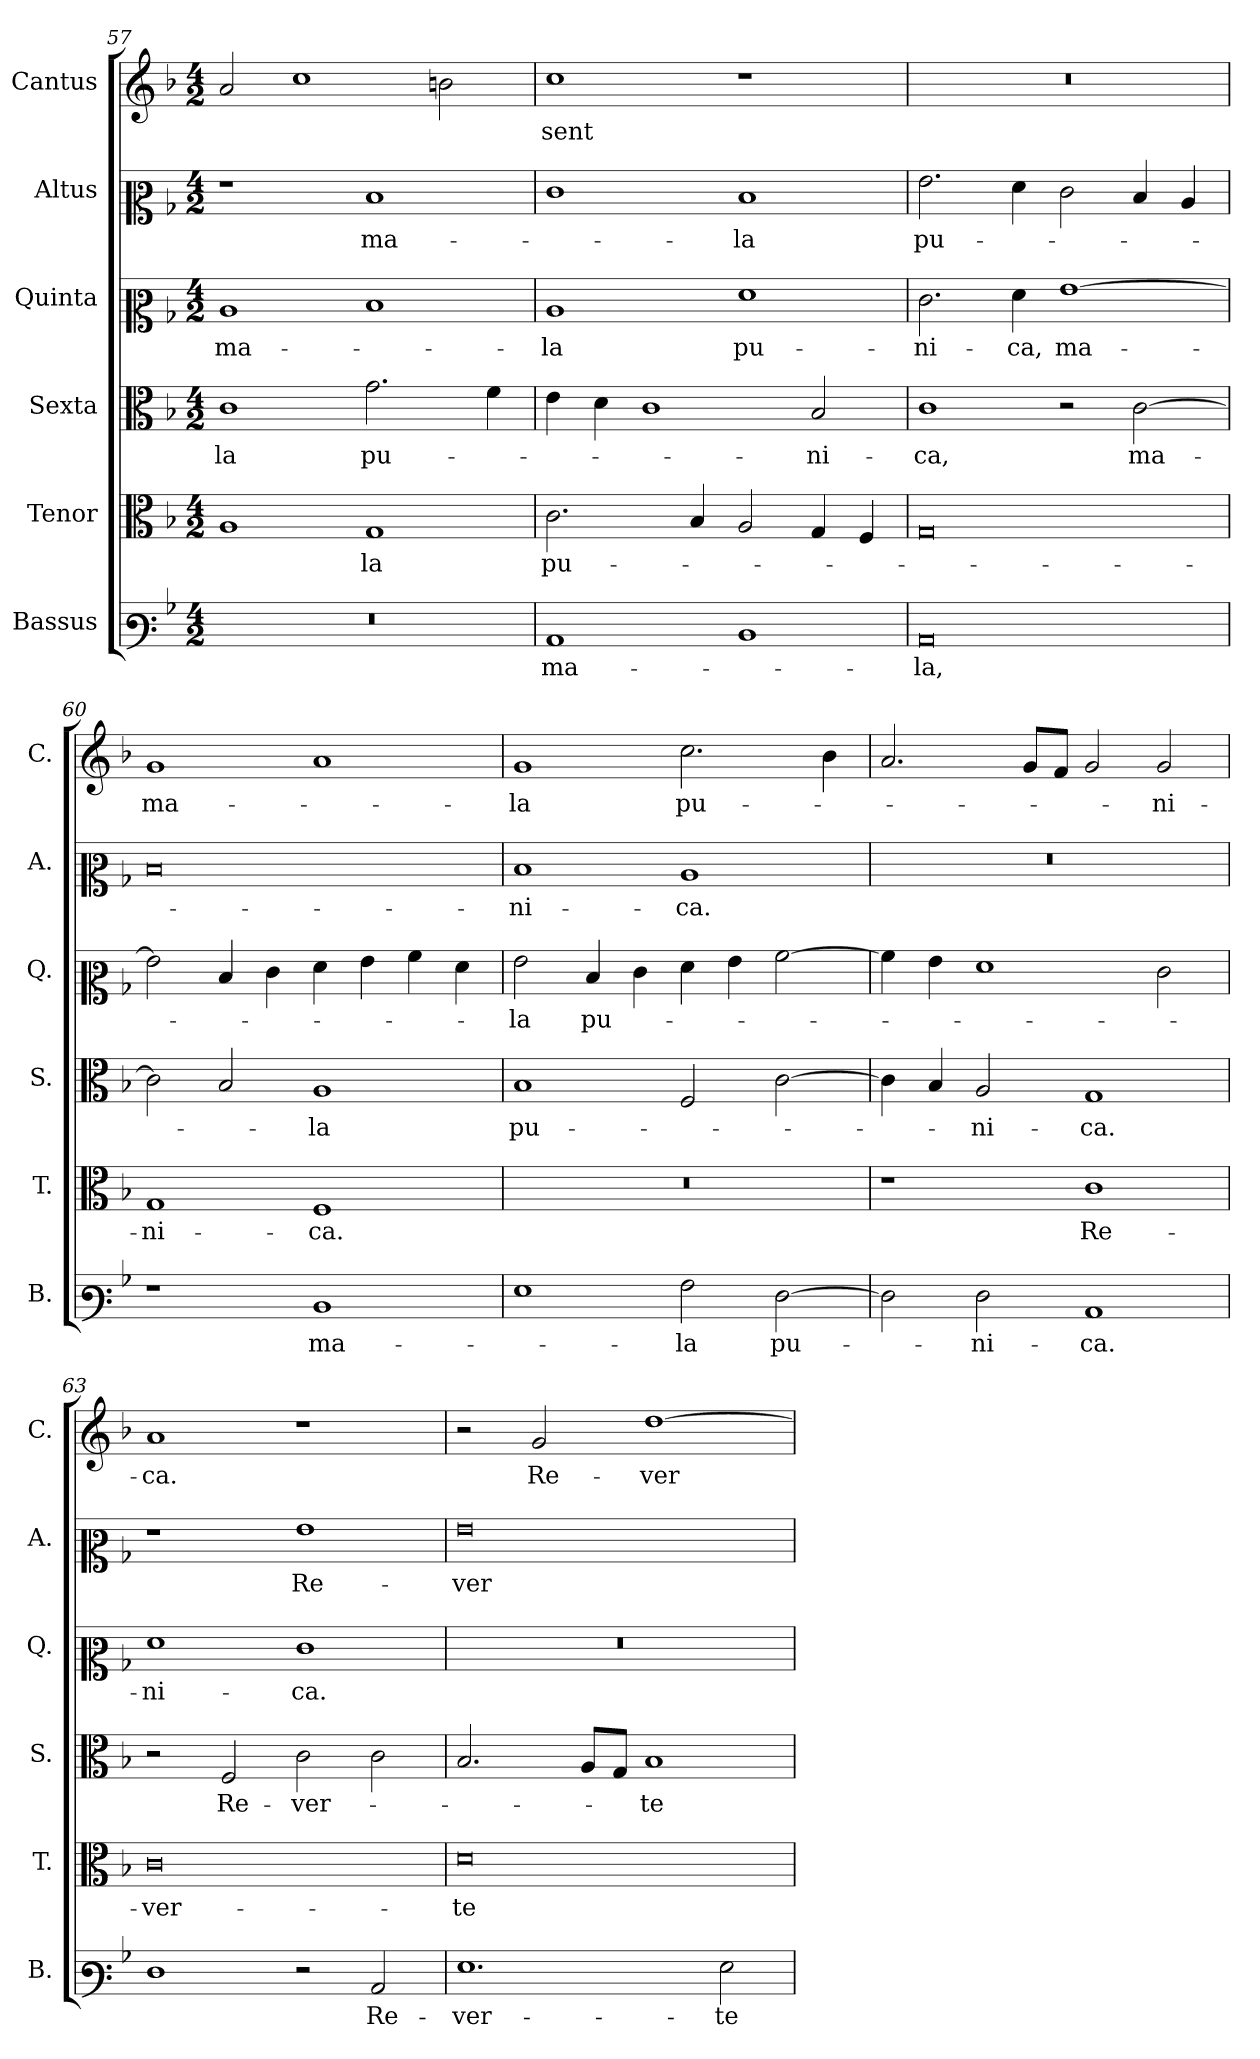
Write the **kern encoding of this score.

**kern	**text	**kern	**text	**kern	**text	**kern	**text	**kern	**text	**kern	**text
*part6	*part6	*part5	*part5	*part4	*part4	*part3	*part3	*part2	*part2	*part1	*part1
*staff6	*staff6	*staff5	*staff5	*staff4	*staff4	*staff3	*staff3	*staff2	*staff2	*staff1	*staff1
*I"Bassus	*	*I"Tenor	*	*I"Sexta	*	*I"Quinta	*	*I"Altus	*	*I"Cantus	*
*I'B.	*	*I'T.	*	*I'S.	*	*I'Q.	*	*I'A.	*	*I'C.	*
*clefF3	*	*clefC3	*	*clefC3	*	*clefC2	*	*clefC2	*	*clefG2	*
*k[b-]	*	*k[b-]	*	*k[b-]	*	*k[b-]	*	*k[b-]	*	*k[b-]	*
*M4/2	*	*M4/2	*	*M4/2	*	*M4/2	*	*M4/2	*	*M4/2	*
=57	=57	=57	=57	=57	=57	=57	=57	=57	=57	=57	=57
0r	.	1A	.	1c	-la	1c	ma-	1r	.	2a/	.
.	.	.	.	.	.	.	.	.	.	1cc	.
.	.	1G	-la	2.g\	pu-	1d	.	1d	ma-	.	.
.	.	.	.	.	.	.	.	.	.	2bn\	.
.	.	.	.	4f\	.	.	.	.	.	.	.
!!LO:LB:g=z
=58	=58	=58	=58	=58	=58	=58	=58	=58	=58	=58	=58
1C	ma-	2.c\	pu-	4e\	.	1c	-la	1e	.	1cc	sent
.	.	.	.	4d\	.	.	.	.	.	.	.
.	.	.	.	1c	.	.	.	.	.	.	.
.	.	4B-/	.	.	.	.	.	.	.	.	.
1D	.	2A/	.	.	.	1f	pu-	1d	-la	1r	.
.	.	4G/	.	2B-/	-ni-	.	.	.	.	.	.
.	.	4F/	.	.	.	.	.	.	.	.	.
=59	=59	=59	=59	=59	=59	=59	=59	=59	=59	=59	=59
0C	-la,	0G	.	1c	-ca,	2.e\	-ni-	2.g\	pu-	0r	.
.	.	.	.	.	.	4f\	-ca,	4f\	.	.	.
.	.	.	.	2r	.	[1g	ma-	2e\	.	.	.
.	.	.	.	[2c\	ma-	.	.	4d/	.	.	.
.	.	.	.	.	.	.	.	4c/	.	.	.
=60	=60	=60	=60	=60	=60	=60	=60	=60	=60	=60	=60
1r	.	1G	-ni-	2c\]	.	2g\]	.	0d	.	1g	ma-
.	.	.	.	2B-/	.	4d/	.	.	.	.	.
.	.	.	.	.	.	4e\	.	.	.	.	.
1D	ma-	1F	-ca.	1A	-la	4f\	.	.	.	1a	.
.	.	.	.	.	.	4g\	.	.	.	.	.
.	.	.	.	.	.	4a\	.	.	.	.	.
.	.	.	.	.	.	4f\	.	.	.	.	.
=61	=61	=61	=61	=61	=61	=61	=61	=61	=61	=61	=61
1G	.	0r	.	1B-	pu-	2g\	-la	1d	-ni-	1g	-la
.	.	.	.	.	.	4d/	pu-	.	.	.	.
.	.	.	.	.	.	4e\	.	.	.	.	.
2A\	-la	.	.	2F/	.	4f\	.	1c	-ca.	2.cc\	pu-
.	.	.	.	.	.	4g\	.	.	.	.	.
[2F\	pu-	.	.	[2c\	.	[2a\	.	.	.	.	.
.	.	.	.	.	.	.	.	.	.	4b-\	.
=62	=62	=62	=62	=62	=62	=62	=62	=62	=62	=62	=62
2F\]	.	1r	.	4c\]	.	4a\]	.	0r	.	2.a/	.
.	.	.	.	4B-/	.	4g\	.	.	.	.	.
2F\	-ni-	.	.	2A/	-ni-	1f	.	.	.	.	.
.	.	.	.	.	.	.	.	.	.	8g/L	.
.	.	.	.	.	.	.	.	.	.	8f/J	.
1C	-ca.	1c	Re-	1G	-ca.	.	.	.	.	2g/	.
.	.	.	.	.	.	2e\	.	.	.	2g/	-ni-
!!LO:PB:g=z
=63	=63	=63	=63	=63	=63	=63	=63	=63	=63	=63	=63
1F	.	0c	-ver-	2r	.	1f	-ni-	1r	.	1a	-ca.
.	.	.	.	2F/	Re-	.	.	.	.	.	.
2r	.	.	.	2c\	-ver-	1e	-ca.	1g	Re-	1r	.
2C/	Re-	.	.	2c\	.	.	.	.	.	.	.
=64	=64	=64	=64	=64	=64	=64	=64	=64	=64	=64	=64
1.G	-ver-	0d	-te-	2.B-/	.	0r	.	0g	-ver-	2r	.
.	.	.	.	.	.	.	.	.	.	2g/	Re-
.	.	.	.	8A/L	.	.	.	.	.	.	.
.	.	.	.	8G/J	.	.	.	.	.	.	.
.	.	.	.	1B-	-te-	.	.	.	.	[1dd	-ver-
2G\	-te-	.	.	.	.	.	.	.	.	.	.
=	=	=	=	=	=	=	=	=	=	=	=
*-	*-	*-	*-	*-	*-	*-	*-	*-	*-	*-	*-
